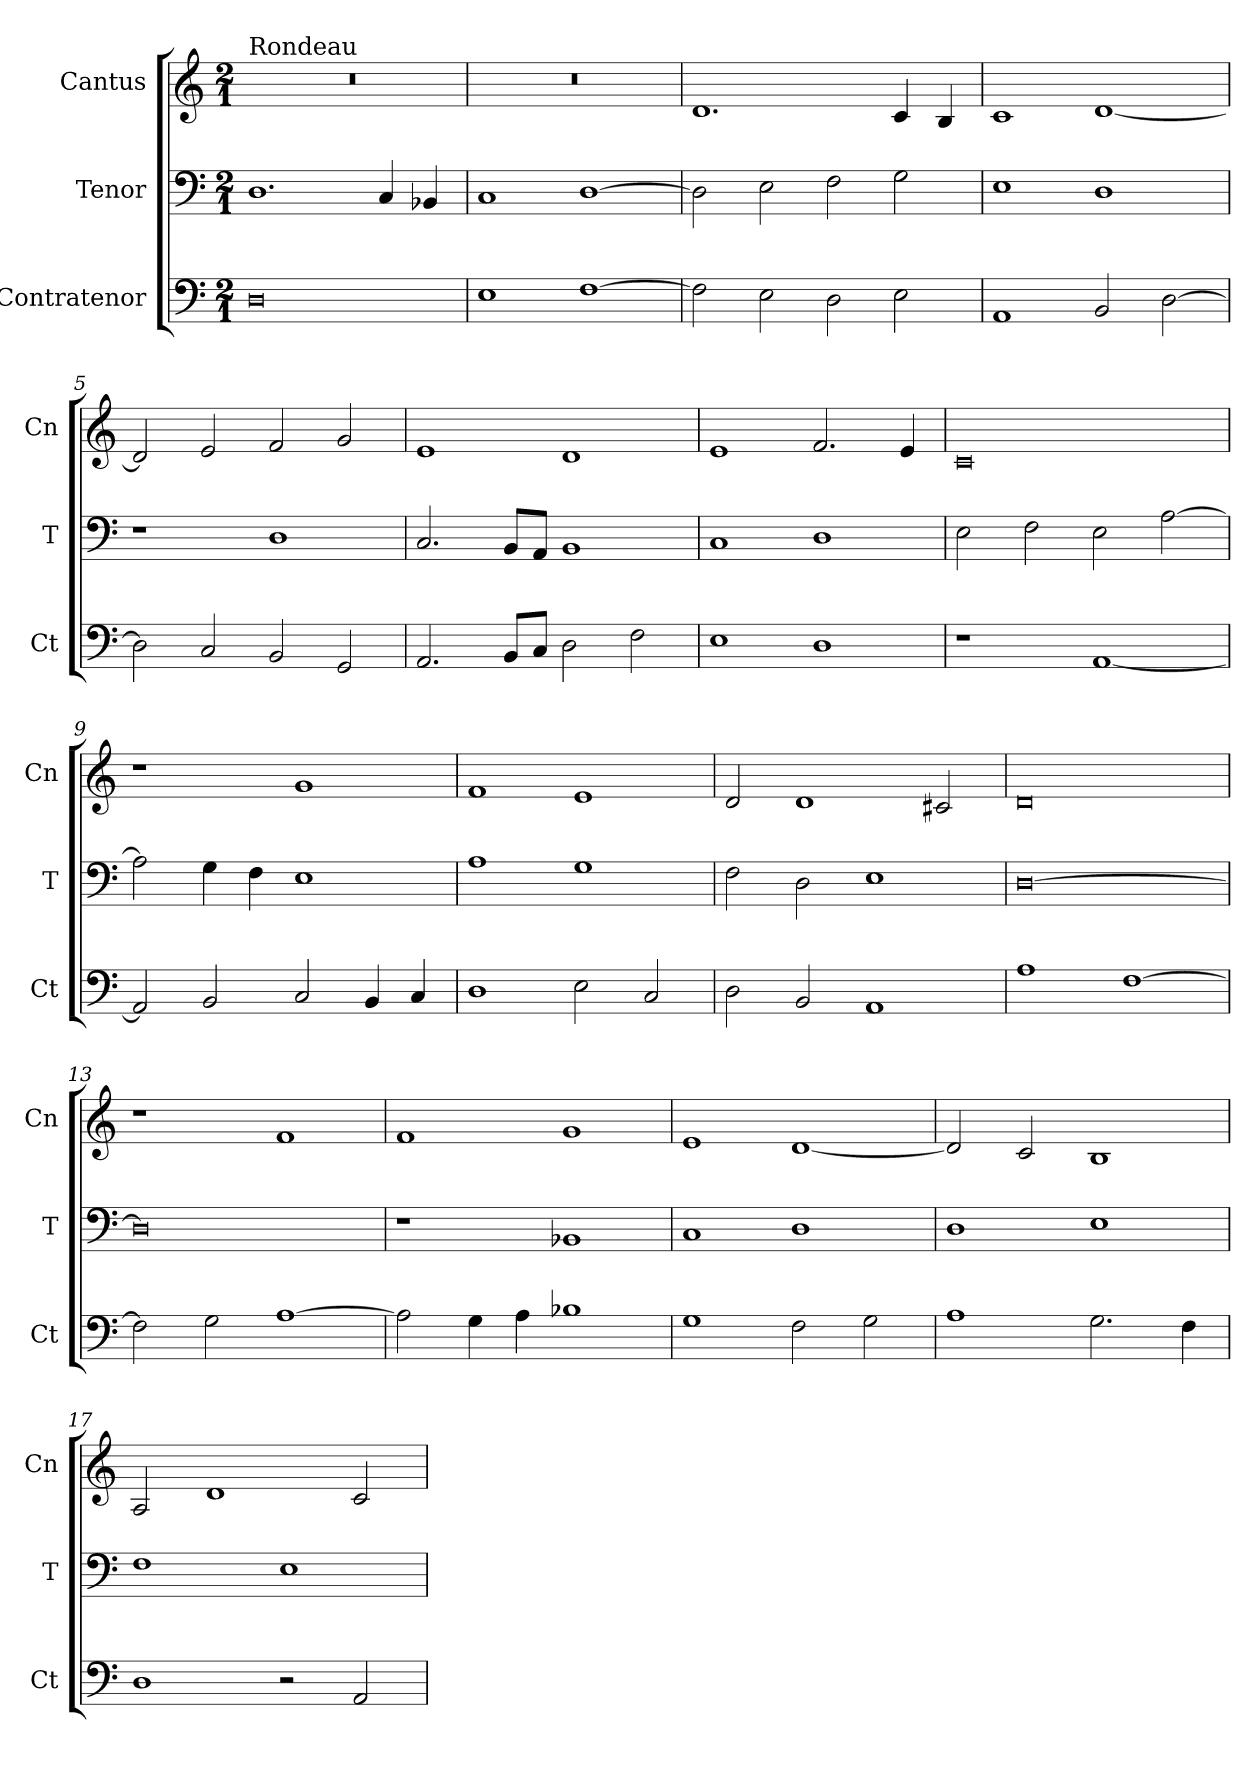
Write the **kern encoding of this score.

**kern	**kern	**kern
*part3	*part2	*part1
*staff3	*staff2	*staff1
*I"Contratenor	*I"Tenor	*I"Cantus
*I'Ct	*I'T	*I'Cn
*clefF4	*clefF4	*clefG2
*k[]	*k[]	*k[]
*M2/1	*M2/1	*M2/1
=1	=1	=1
!	!	!LO:TX:a:t=Rondeau
0D	1.D	0r
.	4C/	.
.	4BB-X/	.
=2	=2	=2
1E	1C	0r
[1F	[1D	.
=3	=3	=3
2F\]	2D\]	1.d
2E\	2E\	.
2D\	2F\	.
2E\	2G\	4c/
.	.	4B/
=4	=4	=4
1AA	1E	1c
2BB/	1D	[1d
[2D\	.	.
=5	=5	=5
2D\]	1r	2d/]
2C/	.	2e/
2BB/	1D	2f/
2GG/	.	2g/
=6	=6	=6
2.AA/	2.C/	1e
8BB/L	8BB/L	.
8C/J	8AA/J	.
2D\	1BB	1d
2F\	.	.
=7	=7	=7
1E	1C	1e
1D	1D	2.f/
.	.	4e/
=8	=8	=8
1r	2E\	0c
.	2F\	.
[1AA	2E\	.
.	[2A\	.
=9	=9	=9
2AA/]	2A\]	1r
2BB/	4G\	.
.	4F\	.
2C/	1E	1g
4BB/	.	.
4C/	.	.
=10	=10	=10
1D	1A	1f
2E\	1G	1e
2C/	.	.
=11	=11	=11
2D\	2F\	2d/
2BB/	2D\	1d
1AA	1E	.
.	.	2c#X/
=12	=12	=12
1A	[0D	0d
[1F	.	.
=13	=13	=13
2F\]	0D]	1r
2G\	.	.
[1A	.	1f
=14	=14	=14
2A\]	1r	1f
4G\	.	.
4A\	.	.
1B-X	1BB-X	1g
=15	=15	=15
1G	1C	1e
2F\	1D	[1d
2G\	.	.
=16	=16	=16
1A	1D	2d/]
.	.	2c/
2.G\	1E	1B
4F\	.	.
=17	=17	=17
1D	1F	2A/
.	.	1d
2r	1E	.
2AA/	.	2c/
=	=	=
*-	*-	*-
